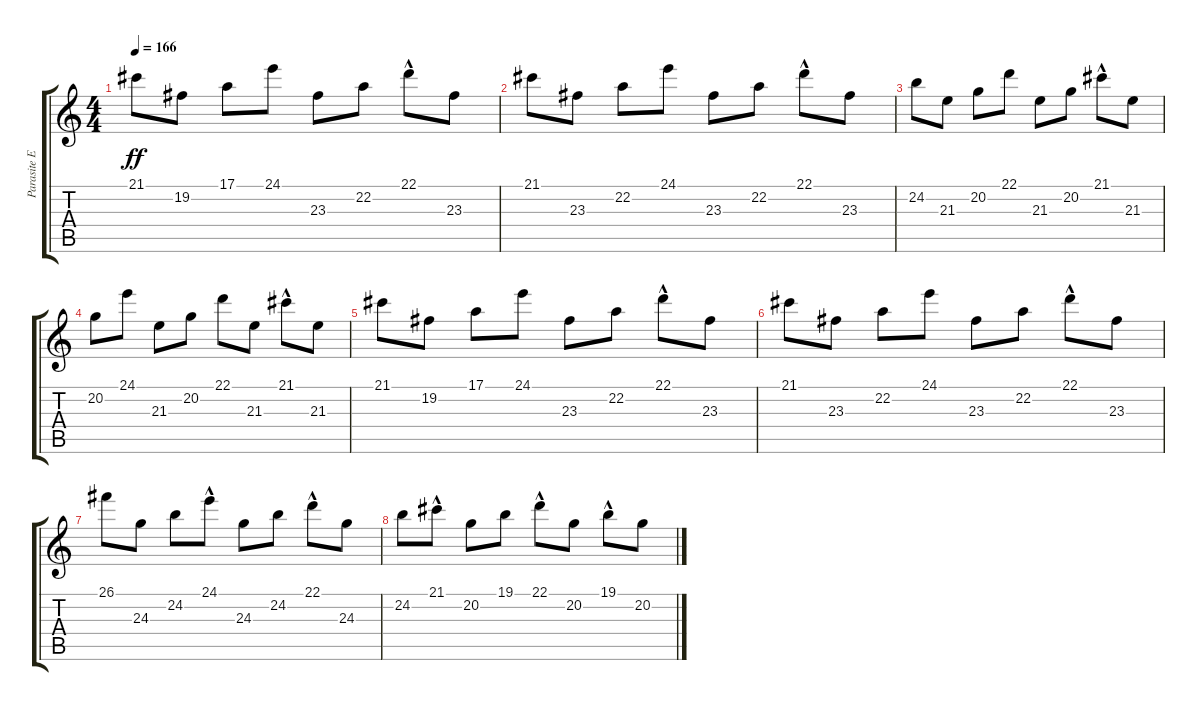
\track ("Parasite Eve (PSX)" "Parasite E") {instrument acousticgrandpiano}
\staff {score tabs}
\tuning (E4 B3 G3 D3 A2 E2) {hide}
\ts (4 4)
\tempo 166
\clef g2
\ks c
21.1.8{dy ff volume 14} 19.2.8{volume 14} 17.1.8{volume 13} 24.1.8{volume 13} 23.3.8{volume 12} 22.2.8{volume 12} 22.1{hac}.8{volume 12} 23.3.8{volume 12} |
21.1.8{volume 11} 23.3.8{volume 11} 22.2.8{volume 11} 24.1.8{volume 10} 23.3.8{volume 10} 22.2.8{volume 10} 22.1{hac}.8{volume 9} 23.3.8{volume 9} |
24.2.8{volume 9} 21.3.8{volume 9} 20.2.8{volume 8} 22.1.8{volume 8} 21.3.8{volume 8} 20.2.8{volume 8} 21.1{hac}.8{volume 7} 21.3.8{volume 7} |
20.2.8{volume 7} 24.1.8 21.3.8 20.2.8 22.1.8 21.3.8 21.1{hac}.8 21.3.8 |
21.1.8{volume 7} 19.2.8{volume 7} 17.1.8{volume 6} 24.1.8{volume 6} 23.3.8{volume 6} 22.2.8{volume 6} 22.1{hac}.8{volume 5} 23.3.8{volume 5} |
21.1.8{volume 5} 23.3.8{volume 4} 22.2.8{volume 4} 24.1.8{volume 4} 23.3.8{volume 4} 22.2.8{volume 3} 22.1{hac}.8{volume 3} 23.3.8{volume 3} |
26.1.8{volume 2} 24.3.8{volume 2} 24.2.8{volume 2} 24.1{hac}.8{volume 2} 24.3.8{volume 1} 24.2.8{volume 1} 22.1{hac}.8{volume 1} 24.3.8{volume 0} |
24.2.8{volume 0} 21.1{hac}.8 20.2.8 19.1.8 22.1{hac}.8 20.2.8 19.1{hac}.8 20.2.8
